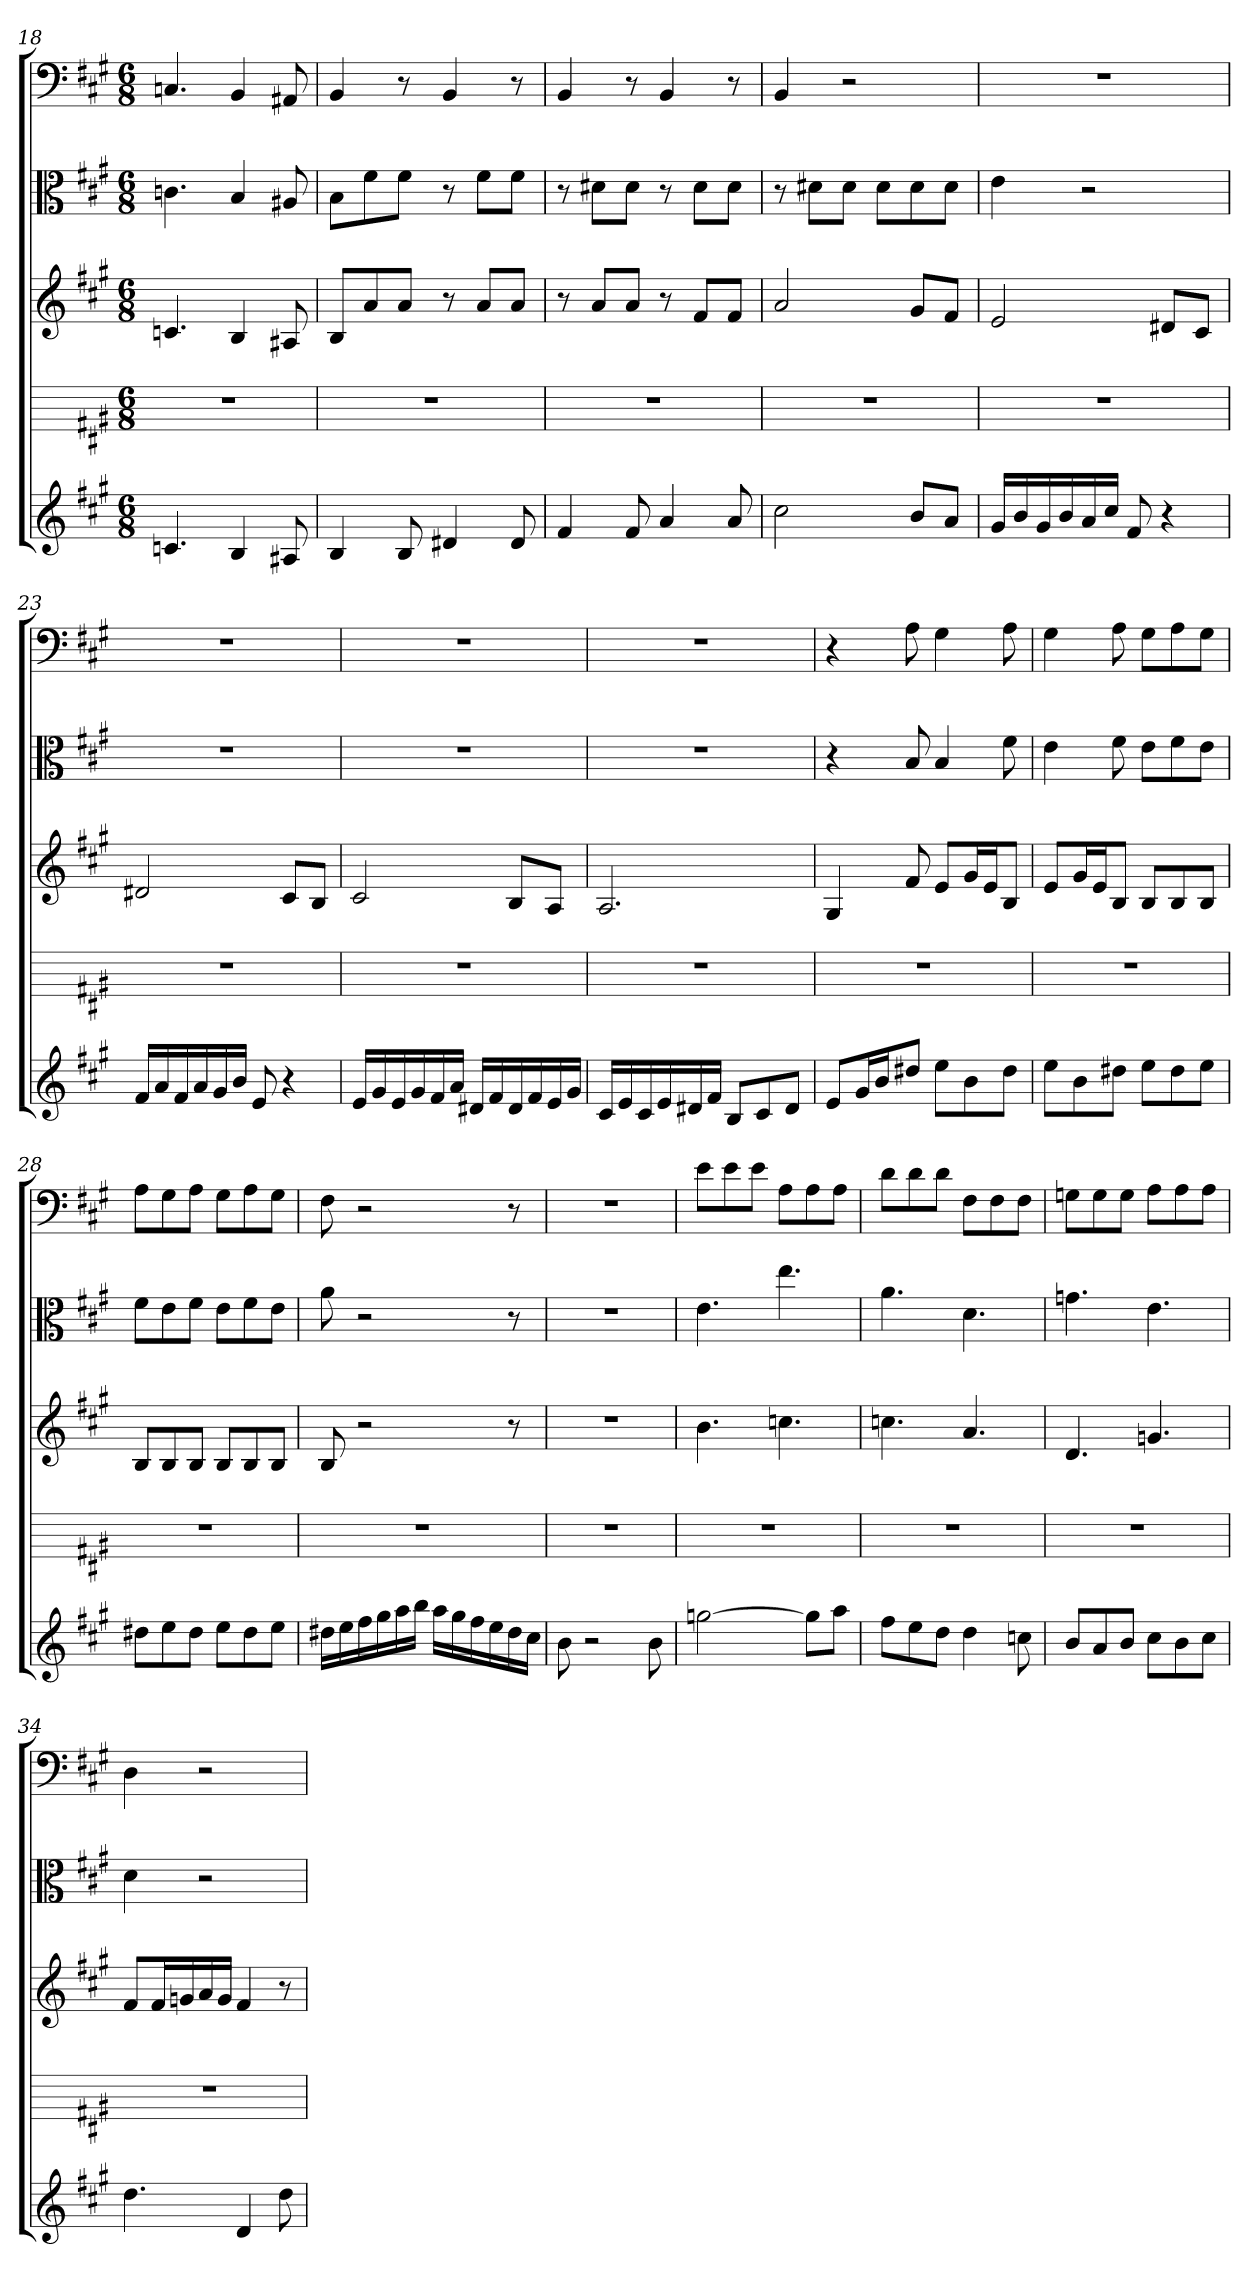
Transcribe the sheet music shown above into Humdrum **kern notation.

**kern	**kern	**kern	**kern	**kern
*part5	*part4	*part3	*part2	*part1
*staff5	*staff4	*staff3	*staff2	*staff1
*	*	*	*clefC3	*clefF4
*k[f#c#g#]	*k[f#c#g#]	*k[f#c#g#]	*k[f#c#g#]	*k[f#c#g#]
*A:	*A:	*A:	*A:	*A:
*M6/8	*M6/8	*M6/8	*M6/8	*M6/8
=18	=18	=18	=18	=18
4.cn	2.r	4.cn	4.cn	4.Cn
4B	.	4B	4B	4BB
8A#X	.	8A#X	8A#X	8AA#X
=19	=19	=19	=19	=19
4B	2.r	8BL	8B\L	4BB
.	.	8a	8f#\	.
8B	.	8aJ	8f#\J	8r
4d#X	.	8r	8r	4BB
.	.	8aL	8f#\L	.
8d#	.	8aJ	8f#\J	8r
=20	=20	=20	=20	=20
4f#	2.r	8r	8r	4BB
.	.	8aL	8d#X\L	.
8f#	.	8aJ	8d#\J	8r
4a	.	8r	8r	4BB
.	.	8f#L	8d#\L	.
8a	.	8f#J	8d#\J	8r
=21	=21	=21	=21	=21
2cc#	2.r	2a	8r	4BB
.	.	.	8d#X\L	.
.	.	.	8d#\J	2r
.	.	.	8d#\L	.
8bL	.	8g#L	8d#\	.
8aJ	.	8f#J	8d#\J	.
=22	=22	=22	=22	=22
16g#LL	2.r	2e	4e	2.r
16b	.	.	.	.
16g#	.	.	.	.
16b	.	.	.	.
16a	.	.	2r	.
16cc#JJ	.	.	.	.
8f#	.	.	.	.
4r	.	8d#XL	.	.
.	.	8c#J	.	.
=23	=23	=23	=23	=23
16f#LL	2.r	2d#X	2.r	2.r
16a	.	.	.	.
16f#	.	.	.	.
16a	.	.	.	.
16g#	.	.	.	.
16bJJ	.	.	.	.
8e	.	.	.	.
4r	.	8c#L	.	.
.	.	8BJ	.	.
=24	=24	=24	=24	=24
16eLL	2.r	2c#	2.r	2.r
16g#	.	.	.	.
16e	.	.	.	.
16g#	.	.	.	.
16f#	.	.	.	.
16aJJ	.	.	.	.
16d#XLL	.	.	.	.
16f#	.	.	.	.
16d#	.	8BL	.	.
16f#	.	.	.	.
16e	.	8AJ	.	.
16g#JJ	.	.	.	.
=25	=25	=25	=25	=25
16c#LL	2.r	2.A	2.r	2.r
16e	.	.	.	.
16c#	.	.	.	.
16e	.	.	.	.
16d#X	.	.	.	.
16f#JJ	.	.	.	.
8BL	.	.	.	.
8c#	.	.	.	.
8d#J	.	.	.	.
=26	=26	=26	=26	=26
8eL	2.r	4G#	4r	4r
16g#L	.	.	.	.
16bJ	.	.	.	.
8dd#XJ	.	8f#	8B	8A
8eeL	.	8eL	4B	4G#
8b	.	16g#L	.	.
.	.	16eJ	.	.
8dd#J	.	8BJ	8f#	8A
=27	=27	=27	=27	=27
8eeL	2.r	8eL	4e	4G#
8b	.	16g#L	.	.
.	.	16eJ	.	.
8dd#XJ	.	8BJ	8f#	8A
8eeL	.	8BL	8e\L	8G#\L
8dd#	.	8B	8f#\	8A\
8eeJ	.	8BJ	8e\J	8G#\J
=28	=28	=28	=28	=28
8dd#XL	2.r	8BL	8f#\L	8A\L
8ee	.	8B	8e\	8G#\
8dd#J	.	8BJ	8f#\J	8A\J
8eeL	.	8BL	8e\L	8G#\L
8dd#	.	8B	8f#\	8A\
8eeJ	.	8BJ	8e\J	8G#\J
=29	=29	=29	=29	=29
16dd#XLL	2.r	8B	8a	8F#
16ee	.	.	.	.
16ff#	.	2r	2r	2r
16gg#	.	.	.	.
16aa	.	.	.	.
16bbJJ	.	.	.	.
16aaLL	.	.	.	.
16gg#	.	.	.	.
16ff#	.	.	.	.
16ee	.	.	.	.
16dd#	.	8r	8r	8r
16cc#JJ	.	.	.	.
=30	=30	=30	=30	=30
8b	2.r	2.r	2.r	2.r
2r	.	.	.	.
8b	.	.	.	.
=31	=31	=31	=31	=31
[2ggn	2.r	4.b	4.e	8e\L
.	.	.	.	8e\
.	.	.	.	8e\J
.	.	4.ccn	4.ee	8A\L
8ggL]	.	.	.	8A\
8aaJ	.	.	.	8A\J
=32	=32	=32	=32	=32
8ff#L	2.r	4.ccn	4.a	8d\L
8ee	.	.	.	8d\
8ddJ	.	.	.	8d\J
4dd	.	4.a	4.d	8F#\L
.	.	.	.	8F#\
8ccn	.	.	.	8F#\J
=33	=33	=33	=33	=33
8bL	2.r	4.d	4.gn	8Gn\L
8a	.	.	.	8G\
8bJ	.	.	.	8G\J
8cc#L	.	4.gn	4.e	8A\L
8b	.	.	.	8A\
8cc#J	.	.	.	8A\J
=34	=34	=34	=34	=34
4.dd	2.r	8f#L	4d	4D
.	.	16f#L	.	.
.	.	16gn	.	.
.	.	16a	2r	2r
.	.	16gJJ	.	.
4d	.	4f#	.	.
8dd	.	8r	.	.
=	=	=	=	=
*-	*-	*-	*-	*-
